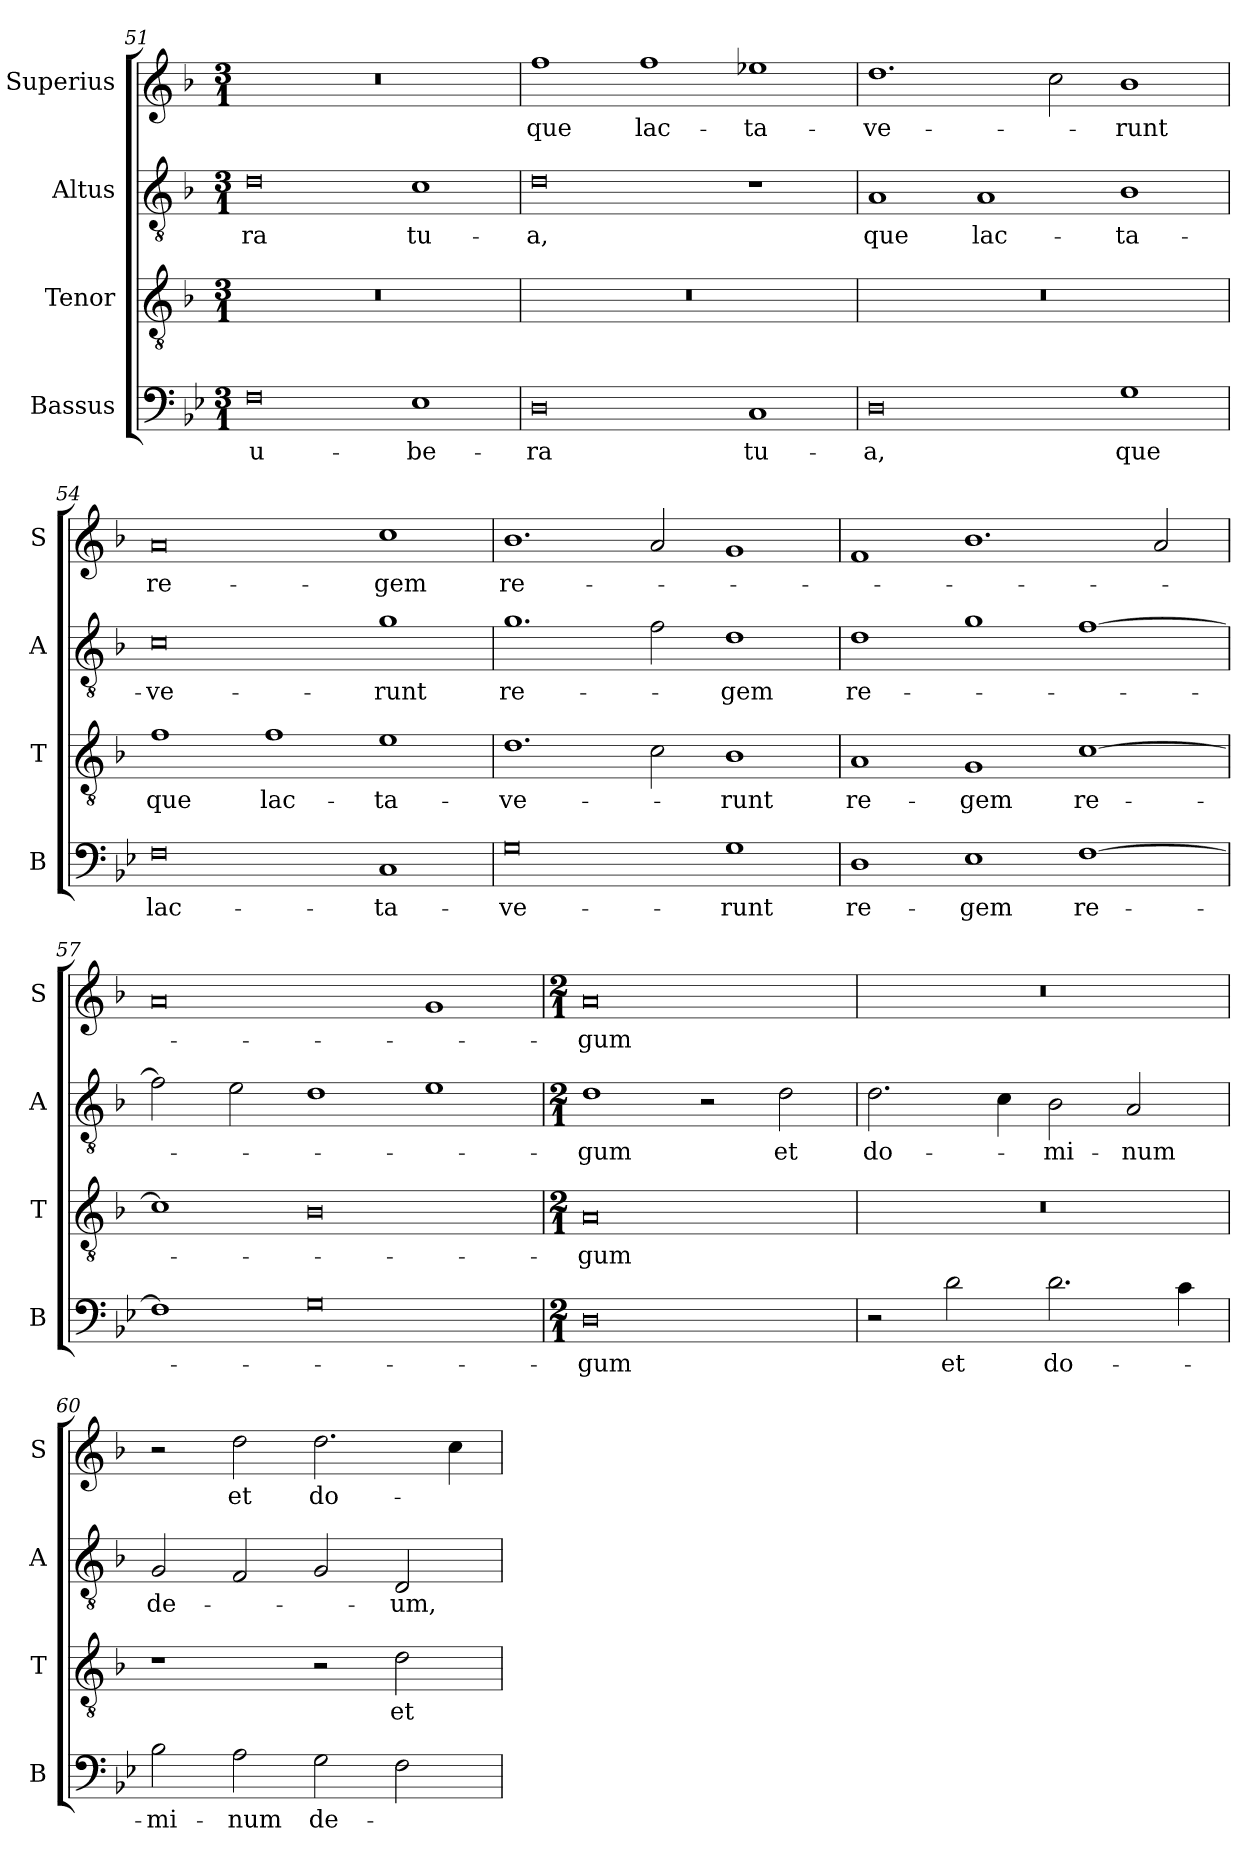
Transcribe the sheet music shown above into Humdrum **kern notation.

**kern	**text	**kern	**text	**kern	**text	**kern	**text
*part4	*part4	*part3	*part3	*part2	*part2	*part1	*part1
*staff4	*staff4	*staff3	*staff3	*staff2	*staff2	*staff1	*staff1
*I"Bassus	*	*I"Tenor	*	*I"Altus	*	*I"Superius	*
*I'B	*	*I'T	*	*I'A	*	*I'S	*
*clefF4	*	*clefGv2	*	*clefGv2	*	*clefG2	*
*k[b-e-]	*	*k[b-]	*	*k[b-]	*	*k[b-]	*
*M3/1	*	*M3/1	*	*M3/1	*	*M3/1	*
=51	=51	=51	=51	=51	=51	=51	=51
0F	u-	0.r	.	0d	-ra	0.r	.
1E-	-be-	.	.	1c	tu-	.	.
=52	=52	=52	=52	=52	=52	=52	=52
0D	-ra	0.r	.	0d	-a,	1ff	que
.	.	.	.	.	.	1ff	lac-
1C	tu-	.	.	1r	.	1ee-X	-ta-
=53	=53	=53	=53	=53	=53	=53	=53
0D	-a,	0.r	.	1A	que	1.dd	-ve-
.	.	.	.	1A	lac-	.	.
.	.	.	.	.	.	2cc	.
1G	que	.	.	1B-	-ta-	1b-	-runt
=54	=54	=54	=54	=54	=54	=54	=54
0F	lac-	1f	que	0c	-ve-	0a	re-
.	.	1f	lac-	.	.	.	.
1C	-ta-	1e	-ta-	1g	-runt	1cc	-gem
=55	=55	=55	=55	=55	=55	=55	=55
0G	-ve-	1.d	-ve-	1.g	re-	1.b-	re-
.	.	2c	.	2f	.	2a	.
1G	-runt	1B-	-runt	1d	-gem	1g	.
=56	=56	=56	=56	=56	=56	=56	=56
1D	re-	1A	re-	1d	re-	1f	.
1E-	-gem	1G	-gem	1g	.	1.b-	.
[1F	re-	[1c	re-	[1f	.	.	.
.	.	.	.	.	.	2a	.
=57	=57	=57	=57	=57	=57	=57	=57
1F]	.	1c]	.	2f]	.	0a	.
.	.	.	.	2e	.	.	.
0G	.	0B-	.	1d	.	.	.
.	.	.	.	1e	.	1g	.
=58	=58	=58	=58	=58	=58	=58	=58
*M2/1	*	*M2/1	*	*M2/1	*	*M2/1	*
0D	-gum	0A	-gum	1d	-gum	0a	-gum
.	.	.	.	2r	.	.	.
.	.	.	.	2d	et	.	.
=59	=59	=59	=59	=59	=59	=59	=59
2r	.	0r	.	2.d	do-	0r	.
2d	et	.	.	.	.	.	.
.	.	.	.	4c	.	.	.
2.d	do-	.	.	2B-	-mi-	.	.
.	.	.	.	2A	-num	.	.
4c	.	.	.	.	.	.	.
=60	=60	=60	=60	=60	=60	=60	=60
2B-	-mi-	1r	.	2G	de-	2r	.
2A	-num	.	.	2F	.	2dd	et
2G	de-	2r	.	2G	.	2.dd	do-
2F	.	2d	et	2D	-um,	.	.
.	.	.	.	.	.	4cc	.
=	=	=	=	=	=	=	=
*-	*-	*-	*-	*-	*-	*-	*-
